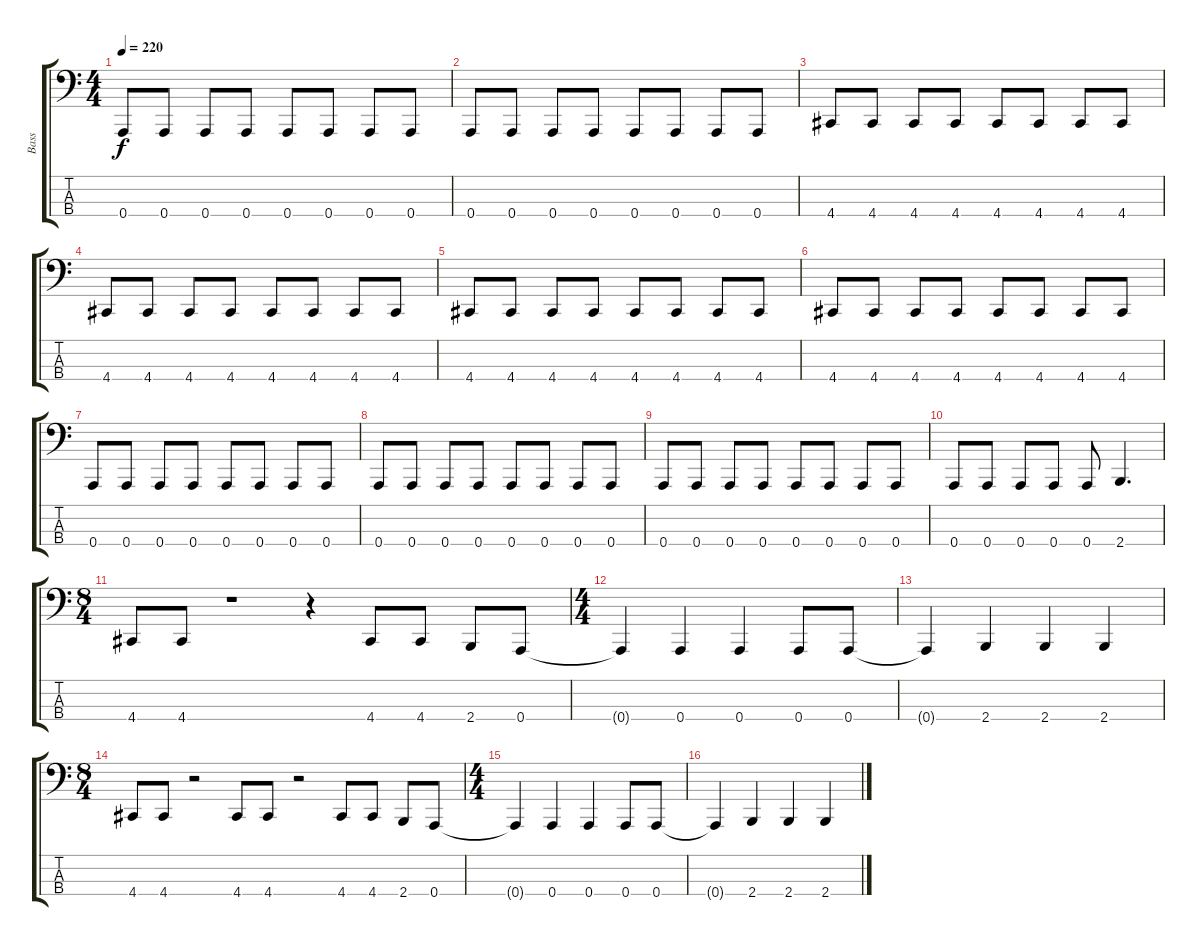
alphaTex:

\track ("Bass" "Bass") {instrument electricbassfinger}
\staff {score tabs}
\tuning (D2 A1 E1 A0) {hide}
\ts (4 4)
\tempo 220
\clef f4
\ks c
0.4.8{dy f} 0.4.8 0.4.8 0.4.8 0.4.8 0.4.8 0.4.8 0.4.8 |
0.4.8 0.4.8 0.4.8 0.4.8 0.4.8 0.4.8 0.4.8 0.4.8 |
4.4.8 4.4.8 4.4.8 4.4.8 4.4.8 4.4.8 4.4.8 4.4.8 |
4.4.8 4.4.8 4.4.8 4.4.8 4.4.8 4.4.8 4.4.8 4.4.8 |
4.4.8 4.4.8 4.4.8 4.4.8 4.4.8 4.4.8 4.4.8 4.4.8 |
4.4.8 4.4.8 4.4.8 4.4.8 4.4.8 4.4.8 4.4.8 4.4.8 |
0.4.8 0.4.8 0.4.8 0.4.8 0.4.8 0.4.8 0.4.8 0.4.8 |
0.4.8 0.4.8 0.4.8 0.4.8 0.4.8 0.4.8 0.4.8 0.4.8 |
0.4.8 0.4.8 0.4.8 0.4.8 0.4.8 0.4.8 0.4.8 0.4.8 |
0.4.8 0.4.8 0.4.8 0.4.8 0.4.8 2.4.4{d} |
\ts (8 4)
4.4.8 4.4.8 r.1 r.4 4.4.8 4.4.8 2.4.8 0.4.8 |
\ts (4 4)
0.4{t}.4 0.4.4 0.4.4 0.4.8 0.4.8 |
0.4{t}.4 2.4.4 2.4.4 2.4.4 |
\ts (8 4)
4.4.8 4.4.8 r.2 4.4.8 4.4.8 r.2 4.4.8 4.4.8 2.4.8 0.4.8 |
\ts (4 4)
0.4{t}.4 0.4.4 0.4.4 0.4.8 0.4.8 |
0.4{t}.4 2.4.4 2.4.4 2.4.4
